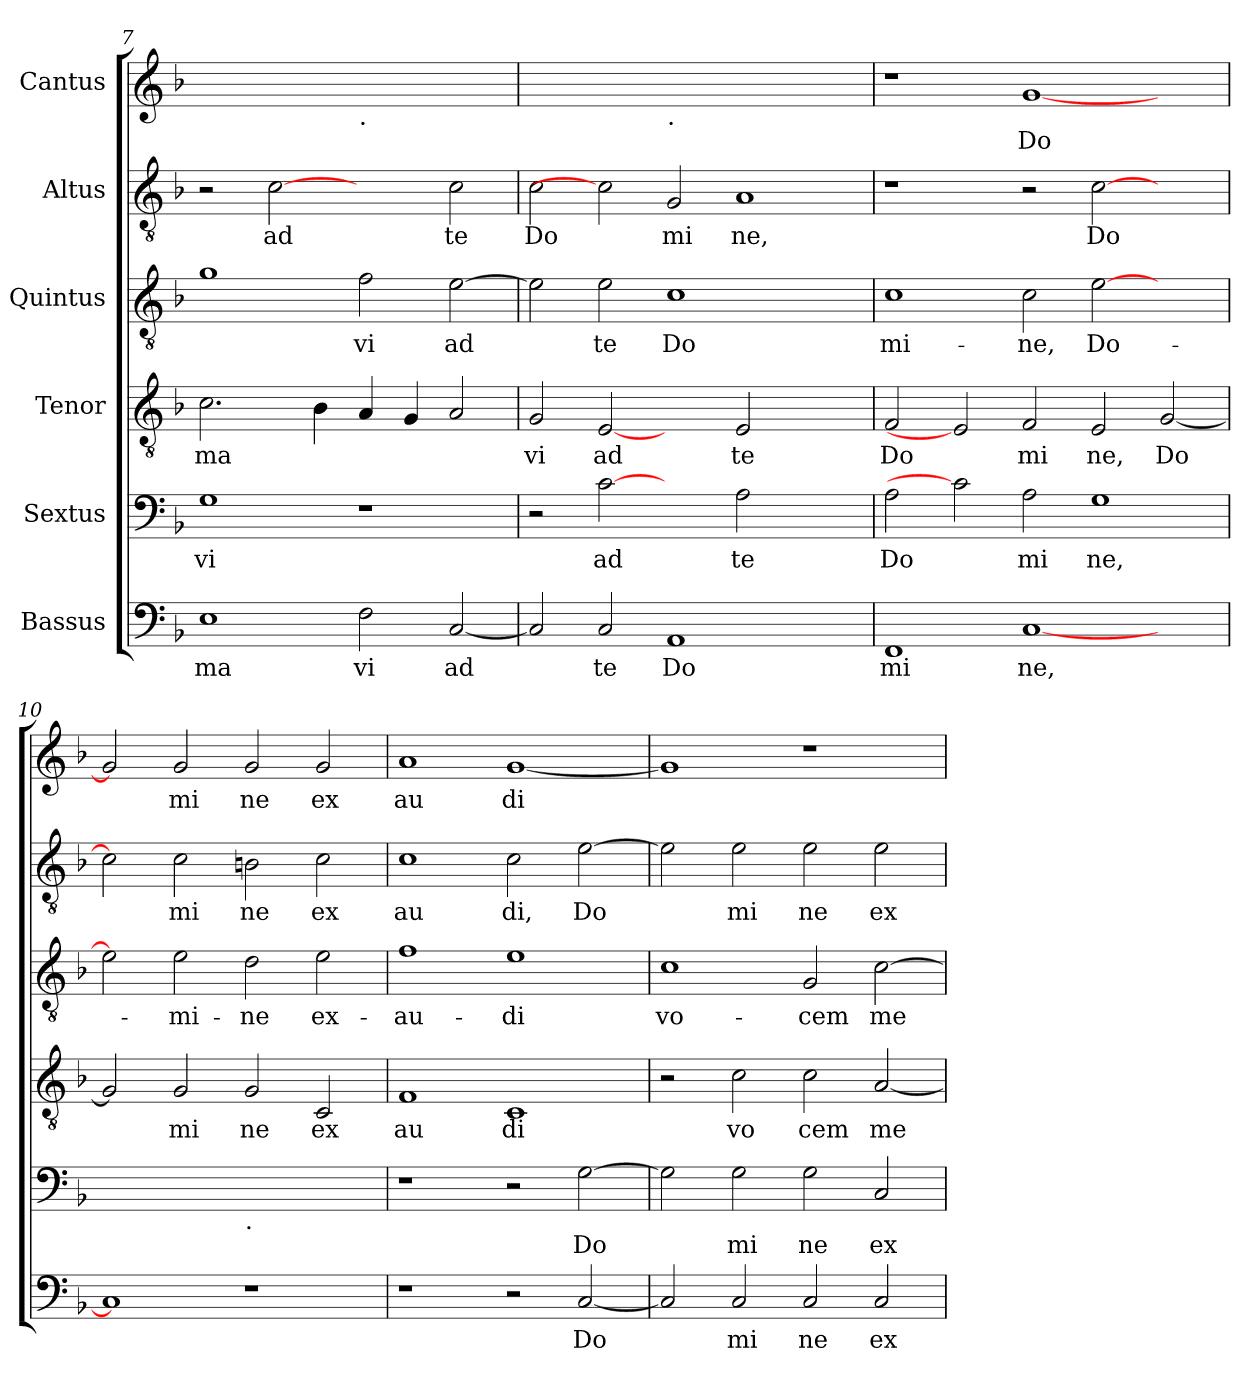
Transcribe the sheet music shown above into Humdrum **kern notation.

**kern	**text	**kern	**text	**kern	**text	**kern	**text	**kern	**text	**kern	**text
*part6	*part6	*part5	*part5	*part4	*part4	*part3	*part3	*part2	*part2	*part1	*part1
*staff6	*staff6	*staff5	*staff5	*staff4	*staff4	*staff3	*staff3	*staff2	*staff2	*staff1	*staff1
*I"Bassus	*	*I"Sextus	*	*I"Tenor	*	*I"Quintus	*	*I"Altus	*	*I"Cantus	*
!!LO:LB:g=z
*clefF4	*	*clefF4	*	*clefGv2	*	*clefGv2	*	*clefGv2	*	*clefG2	*
*k[b-]	*	*k[b-]	*	*k[b-]	*	*k[b-]	*	*k[b-]	*	*k[b-]	*
*F:	*	*F:	*	*F:	*	*F:	*	*F:	*	*F:	*
=7	=7	=7	=7	=7	=7	=7	=7	=7	=7	=7	=7
!	!LO:LY:b	!	!LO:LY:b	!	!LO:LY:b	!	!	!	!	!	!
1E	ma	1G	vi	2.c\	-ma	1g	.	2r	.	1ryy	.
!	!	!	!	!	!	!	!	!	!LO:LY:b	!	!
.	.	.	.	.	.	.	.	[2c	ad	.	.
.	.	.	.	4B-\	.	.	.	.	.	.	.
!	!	!	!	!	!	!	!	!	!	!LO:TX:b:t=.	!
!	!LO:LY:b	!	!	!	!	!	!LO:LY:b	!	!	!	!
2F\	vi	1r	.	4A/	.	2f\	vi	2ryy	.	1ryy	.
.	.	.	.	4G/	.	.	.	.	.	.	.
!	!LO:LY:b	!	!	!	!	!	!LO:LY:b	!	!LO:LY:b	!	!
[<2C/	ad	.	.	2A/	.	[>2e\	ad	2c\	te	.	.
=8	=8	=8	=8	=8	=8	=8	=8	=8	=8	=8	=8
!	!	!	!	!	!LO:LY:b	!	!	!	!LO:LY:b	!	!
2C/]	.	2r	.	2G/	vi	2e\]	.	2c\	Do	1ryy	.
!	!LO:LY:b	!	!LO:LY:b	!	!LO:LY:b	!	!LO:LY:b	!	!	!	!
2C/	te	[2c	ad	[2E	ad	2e\	te	2c]	.	.	.
!	!	!	!	!	!	!	!	!	!	!LO:TX:b:t=.	!
!	!LO:LY:b	!	!	!	!	!	!LO:LY:b	!	!LO:LY:b	!	!
1AA	Do	2ryy	.	2ryy	.	1c	Do	2G/	mi	1.ryy	.
!	!	!	!LO:LY:b	!	!LO:LY:b	!	!	!	!LO:LY:b	!	!
.	.	2A\	te	2E/	te	.	.	1A	ne,	.	.
2ryy	.	2ryy	.	2ryy	.	2ryy	.	.	.	.	.
=9	=9	=9	=9	=9	=9	=9	=9	=9	=9	=9	=9
!	!LO:LY:b	!	!LO:LY:b	!	!LO:LY:b	!	!LO:LY:b	!	!	!	!
1FF	mi	2A\	Do	2F/	Do	1c	-mi-	1r	.	1r	.
.	.	2c]	.	2E]	.	.	.	.	.	.	.
!	!LO:LY:b	!	!LO:LY:b	!	!LO:LY:b	!	!LO:LY:b	!	!	!	!LO:LY:b
[<1C	ne,	2A\	mi	2F/	mi	2c\	-ne,	2r	.	[<1g	Do
!	!	!	!LO:LY:b	!	!LO:LY:b	!	!LO:LY:b	!	!LO:LY:b	!	!
.	.	1G	ne,	2E/	ne,	[>2e\	Do-	[>2c\	Do	.	.
!	!	!	!	!	!LO:LY:b	!	!	!	!	!	!
2ryy	.	.	.	[<2G/	Do	2ryy	.	2ryy	.	2ryy	.
=10	=10	=10	=10	=10	=10	=10	=10	=10	=10	=10	=10
1C]	.	1ryy	.	2G/]	.	2e\]	.	2c\]	.	2g/]	.
!	!	!	!	!	!LO:LY:b	!	!LO:LY:b	!	!LO:LY:b	!	!LO:LY:b
.	.	.	.	2G/	mi	2e\	-mi-	2c\	mi	2g/	mi
!	!	!LO:TX:b:t=.	!	!	!	!	!	!	!	!	!
!	!	!	!	!	!LO:LY:b	!	!LO:LY:b	!	!LO:LY:b	!	!LO:LY:b
1r	.	1ryy	.	2G/	ne	2d\	-ne	2Bn\	ne	2g/	ne
!	!	!	!	!	!LO:LY:b	!	!LO:LY:b	!	!LO:LY:b	!	!LO:LY:b
.	.	.	.	2C/	ex	2e\	ex-	2c\	ex	2g/	ex
=11	=11	=11	=11	=11	=11	=11	=11	=11	=11	=11	=11
!	!	!	!	!	!LO:LY:b	!	!LO:LY:b	!	!LO:LY:b	!	!LO:LY:b
1r	.	1r	.	1F	au	1f	-au-	1c	au	1a	au
!	!	!	!	!	!LO:LY:b	!	!LO:LY:b	!	!LO:LY:b	!	!LO:LY:b
2r	.	2r	.	1C	di	1e	-di	2c\	di,	[<1g	di
!	!LO:LY:b	!	!LO:LY:b	!	!	!	!	!	!LO:LY:b	!	!
[<2C/	Do	[>2G\	Do	.	.	.	.	[>2e\	Do	.	.
=12	=12	=12	=12	=12	=12	=12	=12	=12	=12	=12	=12
!	!	!	!	!	!	!	!LO:LY:b	!	!	!	!
2C/]	.	2G\]	.	2r	.	1c	vo-	2e\]	.	1g]	.
!	!LO:LY:b	!	!LO:LY:b	!	!LO:LY:b	!	!	!	!LO:LY:b	!	!
2C/	mi	2G\	mi	2c\	vo	.	.	2e\	mi	.	.
!	!LO:LY:b	!	!LO:LY:b	!	!LO:LY:b	!	!LO:LY:b	!	!LO:LY:b	!	!
2C/	ne	2G\	ne	2c\	cem	2G/	-cem	2e\	ne	1r	.
!	!LO:LY:b	!	!LO:LY:b	!	!LO:LY:b	!	!LO:LY:b	!	!LO:LY:b	!	!
2C/	ex	2C/	ex	[<2A/	me	[>2c\	me-	2e\	ex	.	.
=	=	=	=	=	=	=	=	=	=	=	=
*-	*-	*-	*-	*-	*-	*-	*-	*-	*-	*-	*-
